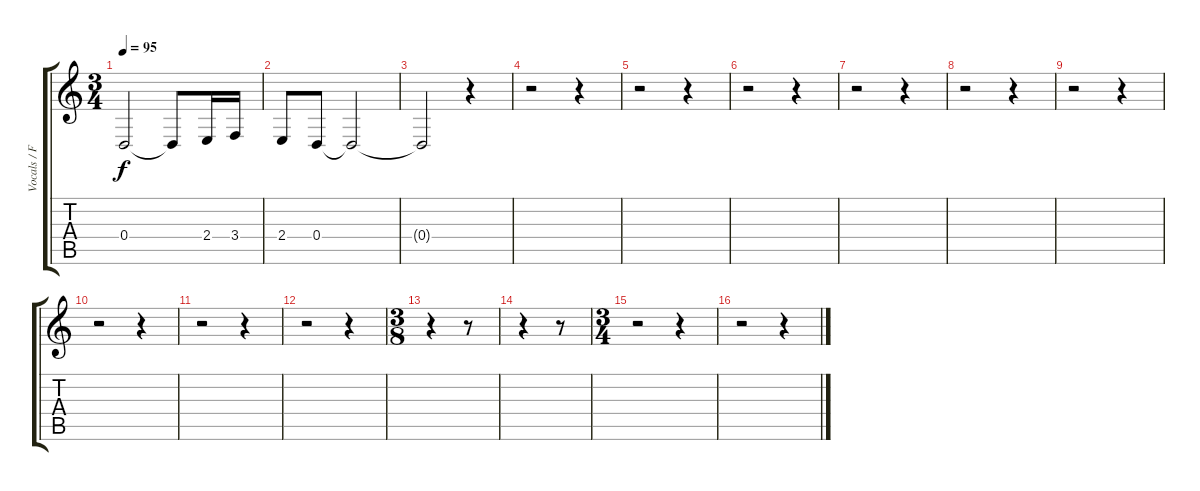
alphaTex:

\track ("Vocals / Flute" "Vocals / F") {instrument oboe}
\staff {score tabs}
\tuning (E4 B3 G3 D3 A2 E2) {hide}
\ts (3 4)
\tempo 95
\clef g2
\ks c
0.4{t}.2{dy f} 0.4{t}.8 2.4.16 3.4.16 |
2.4.8 0.4.8 0.4{t}.2 |
0.4{t}.2 r.4 |
r.2 r.4 |
r.2 r.4 |
\section ("" "")
r.2 r.4 |
r.2 r.4 |
r.2 r.4 |
r.2 r.4 |
r.2 r.4 |
r.2 r.4 |
r.2 r.4 |
\ts (3 8)
r.4 r.8 |
r.4 r.8 |
\ts (3 4)
r.2 r.4 |
r.2 r.4
